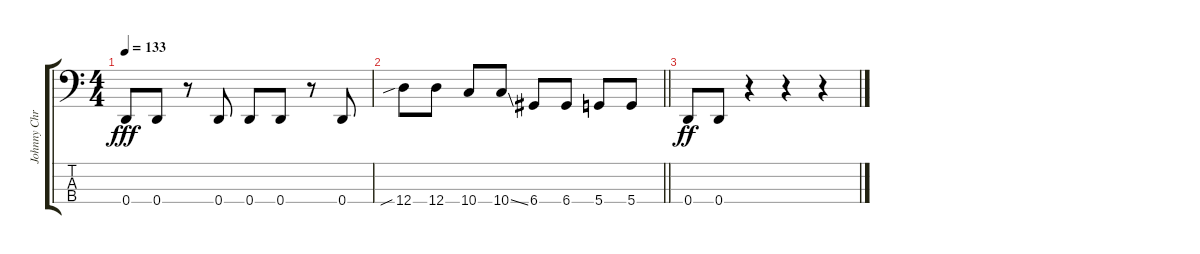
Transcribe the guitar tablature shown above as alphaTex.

\track ("Johnny Christ [Bass]" "Johnny Chr") {instrument electricbasspick}
\staff {score tabs}
\tuning (G2 D2 A1 D1) {hide}
\ts (4 4)
\tempo 133
\clef f4
\ks c
0.4.8{dy fff} 0.4.8 r.8 0.4.8 0.4.8 0.4.8 r.8 0.4.8 |
\barLineRight lightlight
12.4{sib}.8 12.4.8 10.4.8 10.4{ss}.8 6.4.8 6.4.8 5.4.8 5.4.8 |
0.4.8{dy ff} 0.4.8 r.4 r.4 r.4
